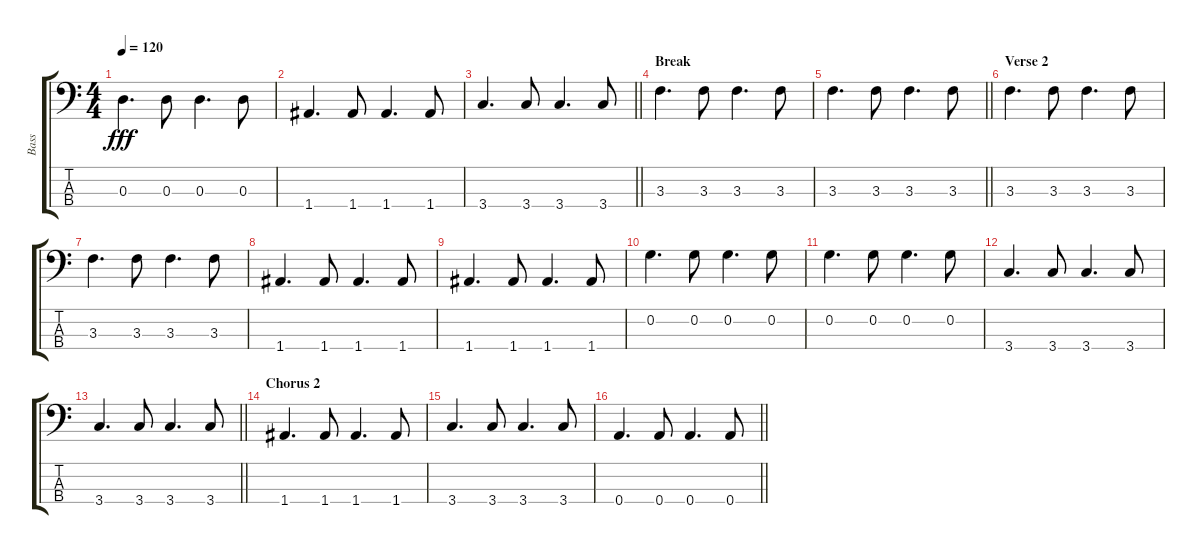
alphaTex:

\track ("Bass" "Bass") {instrument electricbassfinger}
\staff {score tabs}
\tuning (C3 G2 D2 A1) {hide}
\ts (4 4)
\tempo 120
\clef f4
\ks c
0.3.4{d dy fff} 0.3.8 0.3.4{d} 0.3.8 |
1.4.4{d} 1.4.8 1.4.4{d} 1.4.8 |
\barLineRight lightlight
3.4.4{d} 3.4.8 3.4.4{d} 3.4.8 |
\section ("" "Break")
3.3.4{d} 3.3.8 3.3.4{d} 3.3.8 |
\barLineRight lightlight
3.3.4{d} 3.3.8 3.3.4{d} 3.3.8 |
\section ("" "Verse 2")
3.3.4{d} 3.3.8 3.3.4{d} 3.3.8 |
3.3.4{d} 3.3.8 3.3.4{d} 3.3.8 |
1.4.4{d} 1.4.8 1.4.4{d} 1.4.8 |
1.4.4{d} 1.4.8 1.4.4{d} 1.4.8 |
0.2.4{d} 0.2.8 0.2.4{d} 0.2.8 |
0.2.4{d} 0.2.8 0.2.4{d} 0.2.8 |
3.4.4{d} 3.4.8 3.4.4{d} 3.4.8 |
\barLineRight lightlight
3.4.4{d} 3.4.8 3.4.4{d} 3.4.8 |
\section ("" "Chorus 2")
1.4.4{d} 1.4.8 1.4.4{d} 1.4.8 |
3.4.4{d} 3.4.8 3.4.4{d} 3.4.8 |
\barLineRight lightlight
0.4.4{d} 0.4.8 0.4.4{d} 0.4.8
